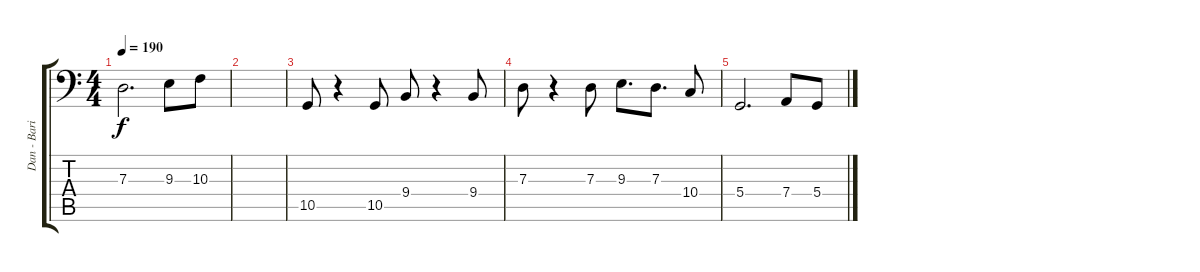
\track ("Dan - Baritone Sax" "Dan - Bari") {instrument baritonesax}
\staff {score tabs}
\tuning (E3 B2 G2 D2 A1 E1) {hide}
\ts (4 4)
\tempo 190
\clef f4
\ks c
7.3.2{d dy f} 9.3.8 10.3.8 |
|
10.5.8 r.4 10.5.8 9.4.8 r.4 9.4.8 |
7.3.8 r.4 7.3.8 9.3.8{d} 7.3.8{d} 10.4.8 |
5.4.2{d} 7.4.8 5.4.8
